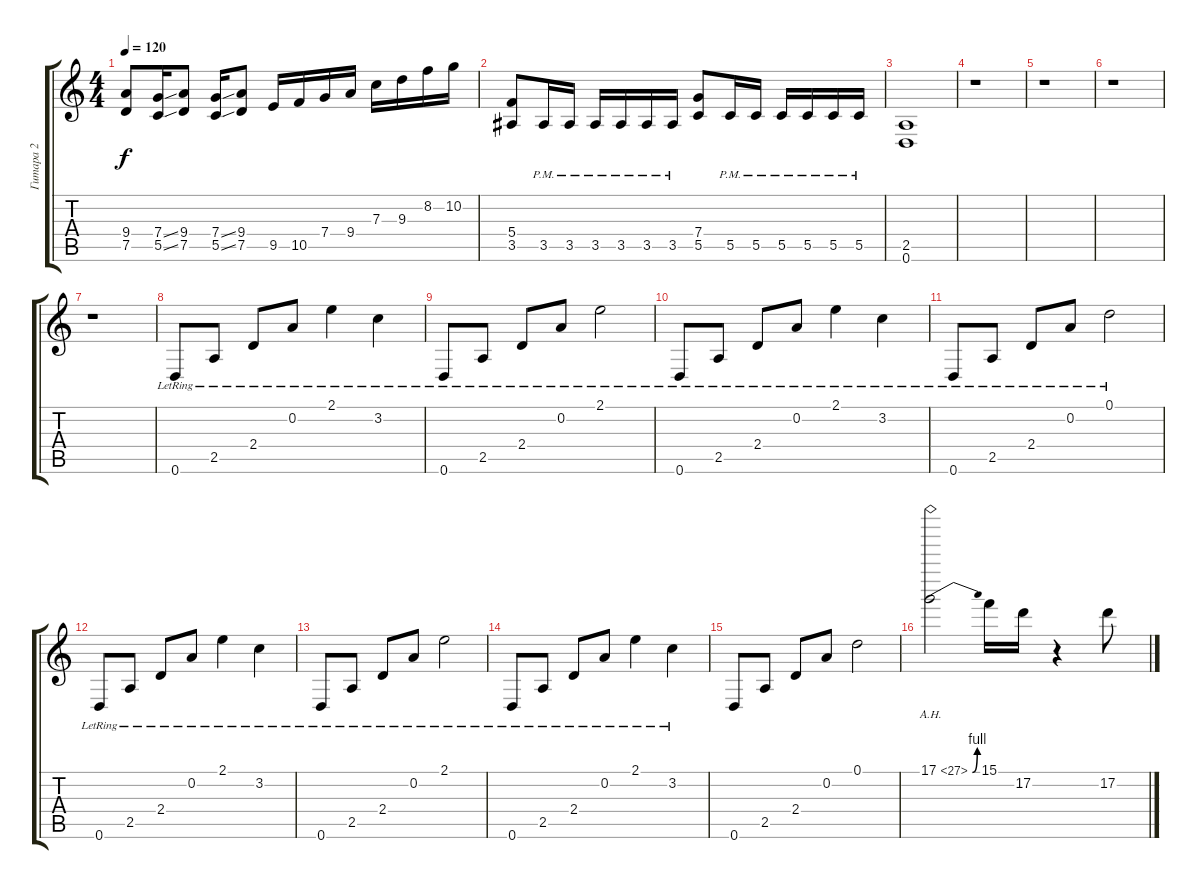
\track ("Гитара 2" "Гитара 2") {instrument overdrivenguitar}
\staff {score tabs}
\tuning (D4 A3 F3 C3 G2 D2) {hide}
\ts (4 4)
\tempo 120
\clef g2
\ks c
(9.4 7.5).8{dy f} (7.4{ss} 5.5{ss}).16 (9.4 7.5).8 (7.4{ss} 5.5{ss}).16 (9.4 7.5).8 9.5.16 10.5.16 7.4.16 9.4.16 7.3.16 9.3.16 8.2.16 10.2.16 |
(5.4 3.5).8 3.5{pm}.16 3.5{pm}.16 3.5{pm}.16 3.5{pm}.16 3.5{pm}.16 3.5{pm}.16 (7.4 5.5).8 5.5{pm}.16 5.5{pm}.16 5.5{pm}.16 5.5{pm}.16 5.5{pm}.16 5.5{pm}.16 |
(2.5 0.6).1 |
r.1 |
r.1 |
r.1 |
r.1 |
0.6{lr}.8{instrument electricguitarclean} 2.5{lr}.8 2.4{lr}.8 0.2{lr}.8 2.1{lr}.4 3.2{lr}.4 |
0.6{lr}.8 2.5{lr}.8 2.4{lr}.8 0.2{lr}.8 2.1{lr}.2 |
0.6{lr}.8 2.5{lr}.8 2.4{lr}.8 0.2{lr}.8 2.1{lr}.4 3.2{lr}.4 |
0.6{lr}.8 2.5{lr}.8 2.4{lr}.8 0.2{lr}.8 0.1{lr}.2 |
0.6{lr}.8 2.5{lr}.8 2.4{lr}.8 0.2{lr}.8 2.1{lr}.4 3.2{lr}.4 |
0.6{lr}.8 2.5{lr}.8 2.4{lr}.8 0.2{lr}.8 2.1{lr}.2 |
0.6{lr}.8 2.5{lr}.8 2.4{lr}.8 0.2{lr}.8 2.1{lr}.4 3.2{lr}.4 |
0.6.8 2.5.8 2.4.8 0.2.8 0.1.2 |
17.1{be (bend 0 0 60 4) ah 10}.2{instrument overdrivenguitar} 15.1.16 17.2.16 r.4 17.2.8
